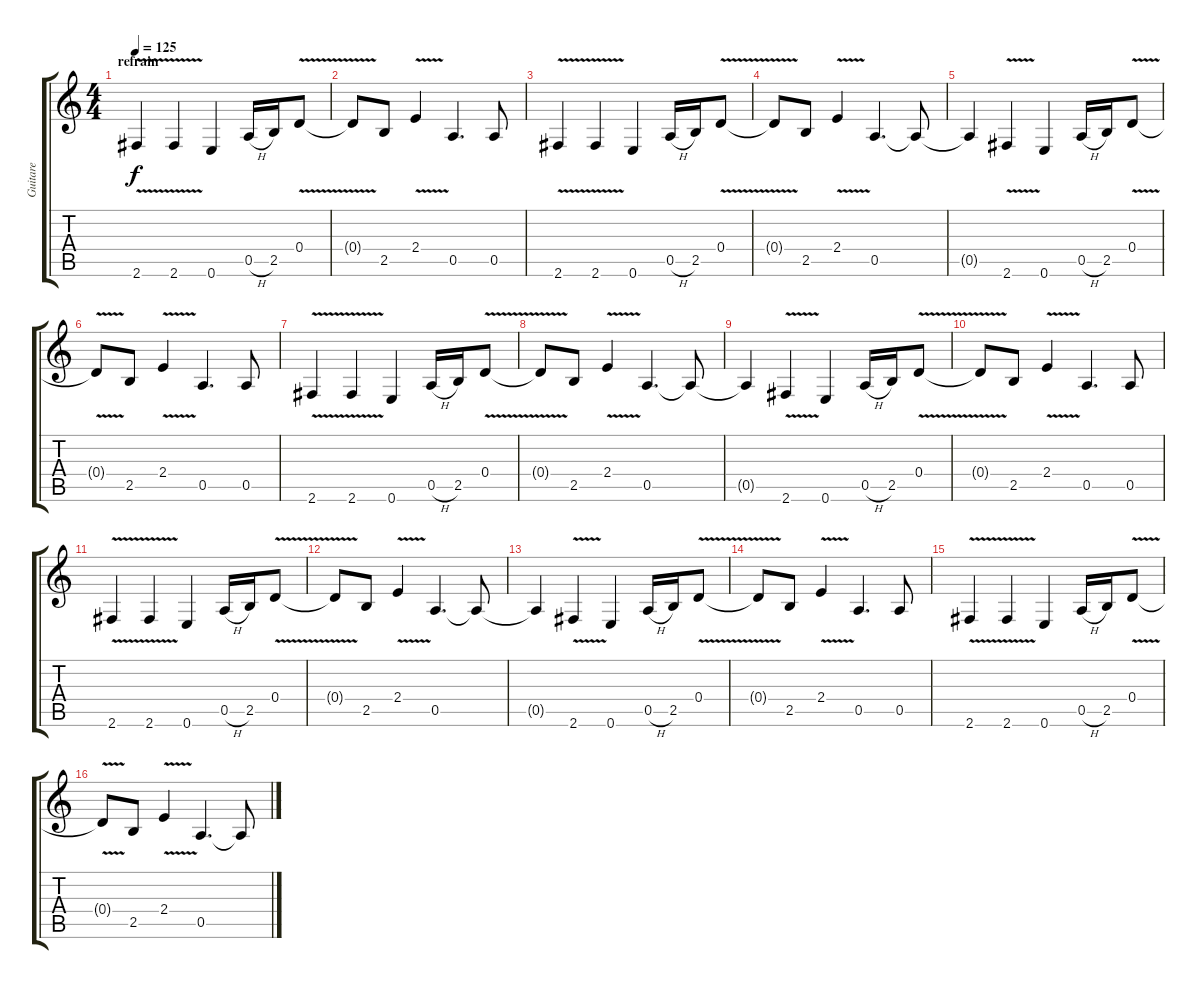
\track ("Guitare" "Guitare") {instrument acousticguitarsteel}
\staff {score tabs}
\tuning (E4 B3 G3 D3 A2 E2) {hide}
\ts (4 4)
\section ("" "refrain")
\tempo 125
\clef g2
\ks c
2.6{v}.4{dy f} 2.6{v}.4 0.6.4 0.5{h}.16 2.5.16 0.4{v}.8 |
0.4{t}.8 2.5.8 2.4{v}.4 0.5.4{d} 0.5.8 |
2.6{v}.4 2.6{v}.4 0.6.4 0.5{h}.16 2.5.16 0.4{v}.8 |
0.4{t}.8 2.5.8 2.4{v}.4 0.5.4{d} 0.5{t}.8 |
0.5{t}.4 2.6{v}.4 0.6.4 0.5{h}.16 2.5.16 0.4{v}.8 |
0.4{t}.8 2.5.8 2.4{v}.4 0.5.4{d} 0.5.8 |
2.6{v}.4 2.6{v}.4 0.6.4 0.5{h}.16 2.5.16 0.4{v}.8 |
0.4{t}.8 2.5.8 2.4{v}.4 0.5.4{d} 0.5{t}.8 |
0.5{t}.4 2.6{v}.4 0.6.4 0.5{h}.16 2.5.16 0.4{v}.8 |
0.4{t}.8 2.5.8 2.4{v}.4 0.5.4{d} 0.5.8 |
2.6{v}.4 2.6{v}.4 0.6.4 0.5{h}.16 2.5.16 0.4{v}.8 |
0.4{t}.8 2.5.8 2.4{v}.4 0.5.4{d} 0.5{t}.8 |
0.5{t}.4 2.6{v}.4 0.6.4 0.5{h}.16 2.5.16 0.4{v}.8 |
0.4{t}.8 2.5.8 2.4{v}.4 0.5.4{d} 0.5.8 |
2.6{v}.4 2.6{v}.4 0.6.4 0.5{h}.16 2.5.16 0.4{v}.8 |
0.4{t}.8 2.5.8 2.4{v}.4 0.5.4{d} 0.5{t}.8
